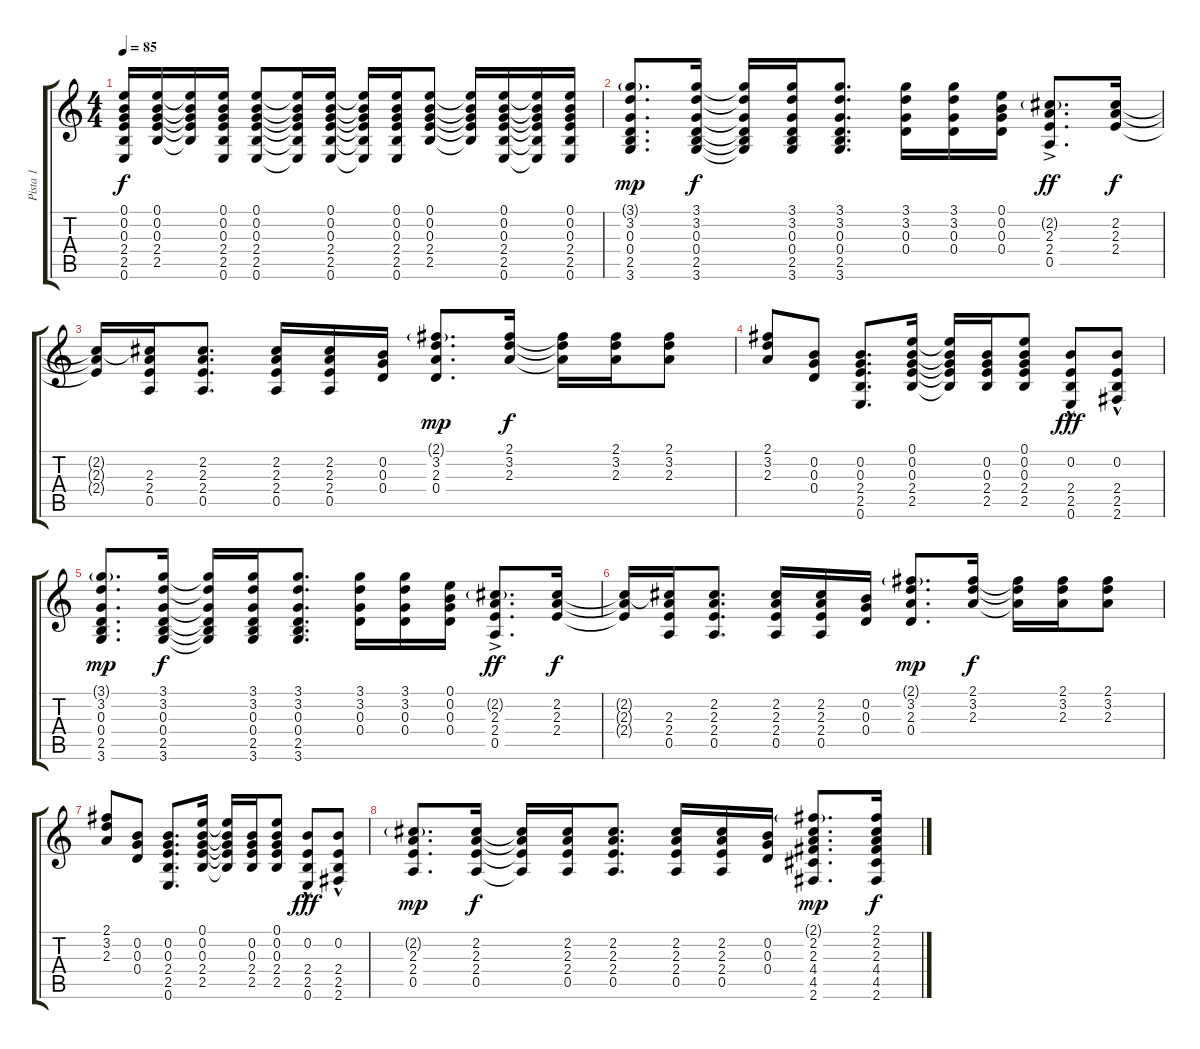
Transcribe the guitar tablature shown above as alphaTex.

\track ("Pista 1" "Pista 1") {instrument acousticguitarsteel}
\staff {score tabs}
\tuning (E4 B3 G3 D3 A2 E2) {hide}
\ts (4 4)
\tempo 85
\clef g2
\ks c
(0.1{t} 0.2{t} 0.3{t} 2.4{t} 2.5{t} 0.6{t}).16{dy f} (0.1 0.2 0.3 2.4 2.5).16 (0.1{t} 0.2{t} 0.3{t} 2.4{t} 2.5{t}).16 (0.1 0.2 0.3 2.4 2.5 0.6).16 (0.1 0.2 0.3 2.4 2.5 0.6).8 (0.1{t} 0.2{t} 0.3{t} 2.4{t} 2.5{t} 0.6{t}).16 (0.1 0.2 0.3 2.4 2.5 0.6).16 (0.1{t} 0.2{t} 0.3{t} 2.4{t} 2.5{t} 0.6{t}).16 (0.1 0.2 0.3 2.4 2.5 0.6).16 (0.1 0.2 0.3 2.4 2.5).8 (0.1{t} 0.2{t} 0.3{t} 2.4{t} 2.5{t}).16 (0.1 0.2 0.3 2.4 2.5 0.6).16 (0.1{t} 0.2{t} 0.3{t} 2.4{t} 2.5{t} 0.6{t}).16 (0.1 0.2 0.3 2.4 2.5 0.6).16 |
(3.1{g} 3.2 0.3 0.4 2.5 3.6).8{d dy mp} (3.1 3.2 0.3 0.4 2.5 3.6).16{dy f} (3.1{t} 3.2{t} 0.3{t} 0.4{t} 2.5{t} 3.6{t}).16 (3.1 3.2 0.3 0.4 2.5 3.6).16 (3.1 3.2 0.3 0.4 2.5 3.6).8{d} (3.1 3.2 0.3 0.4).16 (3.1 3.2 0.3 0.4).16 (0.1 0.2 0.3 0.4).16 (2.2{g} 2.3 2.4 0.5{ac}).8{d dy ff} (2.2 2.3 2.4).16{dy f} |
(2.2{t} 2.3{t} 2.4{t}).16 (2.2{t} 2.3 2.4 0.5).16 (2.2 2.3 2.4 0.5).8{d} (2.2 2.3 2.4 0.5).16 (2.2 2.3 2.4 0.5).16 (0.2 0.3 0.4).16 (2.1{g} 3.2 2.3 0.4).8{d dy mp} (2.1 3.2 2.3).16{dy f} (2.1{t} 3.2{t} 2.3{t}).16 (2.1 3.2 2.3).16 (2.1 3.2 2.3).8 |
(2.1 3.2 2.3).8 (0.2 0.3 0.4).8 (0.2 0.3 2.4 2.5 0.6).8{d} (0.1 0.2 0.3 2.4 2.5).16 (0.1{t} 0.2{t} 0.3{t} 2.4{t} 2.5{t}).16 (0.2 0.3 2.4 2.5).16 (0.1 0.2 0.3 2.4 2.5).8 (0.2 2.4 2.5 0.6{hac}).8{dy fff} (0.2 2.4 2.5 2.6{hac}).8 |
(3.1{g} 3.2 0.3 0.4 2.5 3.6).8{d dy mp} (3.1 3.2 0.3 0.4 2.5 3.6).16{dy f} (3.1{t} 3.2{t} 0.3{t} 0.4{t} 2.5{t} 3.6{t}).16 (3.1 3.2 0.3 0.4 2.5 3.6).16 (3.1 3.2 0.3 0.4 2.5 3.6).8{d} (3.1 3.2 0.3 0.4).16 (3.1 3.2 0.3 0.4).16 (0.1 0.2 0.3 0.4).16 (2.2{g} 2.3 2.4 0.5{ac}).8{d dy ff} (2.2 2.3 2.4).16{dy f} |
(2.2{t} 2.3{t} 2.4{t}).16 (2.2{t} 2.3 2.4 0.5).16 (2.2 2.3 2.4 0.5).8{d} (2.2 2.3 2.4 0.5).16 (2.2 2.3 2.4 0.5).16 (0.2 0.3 0.4).16 (2.1{g} 3.2 2.3 0.4).8{d dy mp} (2.1 3.2 2.3).16{dy f} (2.1{t} 3.2{t} 2.3{t}).16 (2.1 3.2 2.3).16 (2.1 3.2 2.3).8 |
(2.1 3.2 2.3).8 (0.2 0.3 0.4).8 (0.2 0.3 2.4 2.5 0.6).8{d} (0.1 0.2 0.3 2.4 2.5).16 (0.1{t} 0.2{t} 0.3{t} 2.4{t} 2.5{t}).16 (0.2 0.3 2.4 2.5).16 (0.1 0.2 0.3 2.4 2.5).8 (0.2 2.4 2.5 0.6{hac}).8{dy fff} (0.2 2.4 2.5 2.6{hac}).8 |
(2.2{g} 2.3 2.4 0.5).8{d dy mp} (2.2 2.3 2.4 0.5).16{dy f} (2.2{t} 2.3{t} 2.4{t} 0.5{t}).16 (2.2 2.3 2.4 0.5).16 (2.2 2.3 2.4 0.5).8{d} (2.2 2.3 2.4 0.5).16 (2.2 2.3 2.4 0.5).16 (0.2 0.3 0.4).16 (2.1{g} 2.2 2.3 4.4 4.5 2.6).8{d dy mp} (2.1 2.2 2.3 4.4 4.5 2.6).16{dy f}
